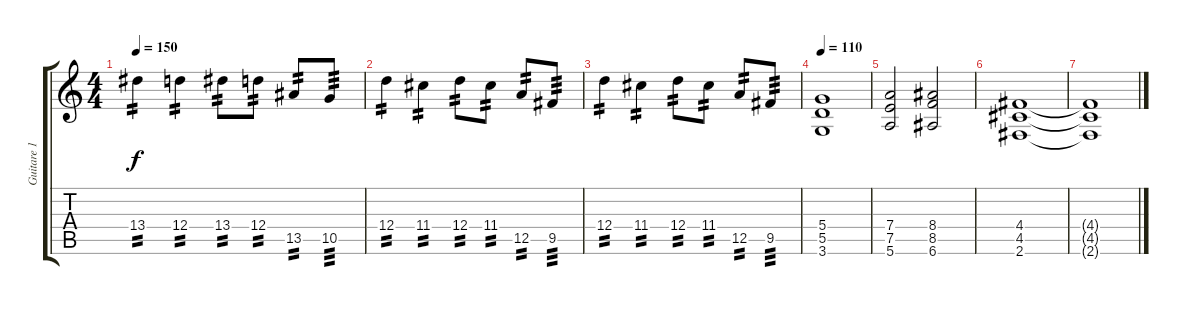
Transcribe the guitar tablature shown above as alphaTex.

\track ("Guitare 1" "Guitare 1") {instrument distortionguitar}
\staff {score tabs}
\tuning (E4 B3 G3 D3 A2 E2) {hide}
\ts (4 4)
\tempo 150
\clef g2
\ks c
13.4.4{tp 2 dy f} 12.4.4{tp 2} 13.4.8{tp 2} 12.4.8{tp 2} 13.5.8{tp 2} 10.5.8{tp 3} |
12.4.4{tp 2} 11.4.4{tp 2} 12.4.8{tp 2} 11.4.8{tp 2} 12.5.8{tp 2} 9.5.8{tp 3} |
12.4.4{tp 2} 11.4.4{tp 2} 12.4.8{tp 2} 11.4.8{tp 2} 12.5.8{tp 2} 9.5.8{tp 3} |
\tempo 110
(5.4 5.5 3.6).1 |
(7.4 7.5 5.6).2 (8.4 8.5 6.6).2 |
(4.4 4.5 2.6).1 |
(4.4{t} 4.5{t} 2.6{t}).1
